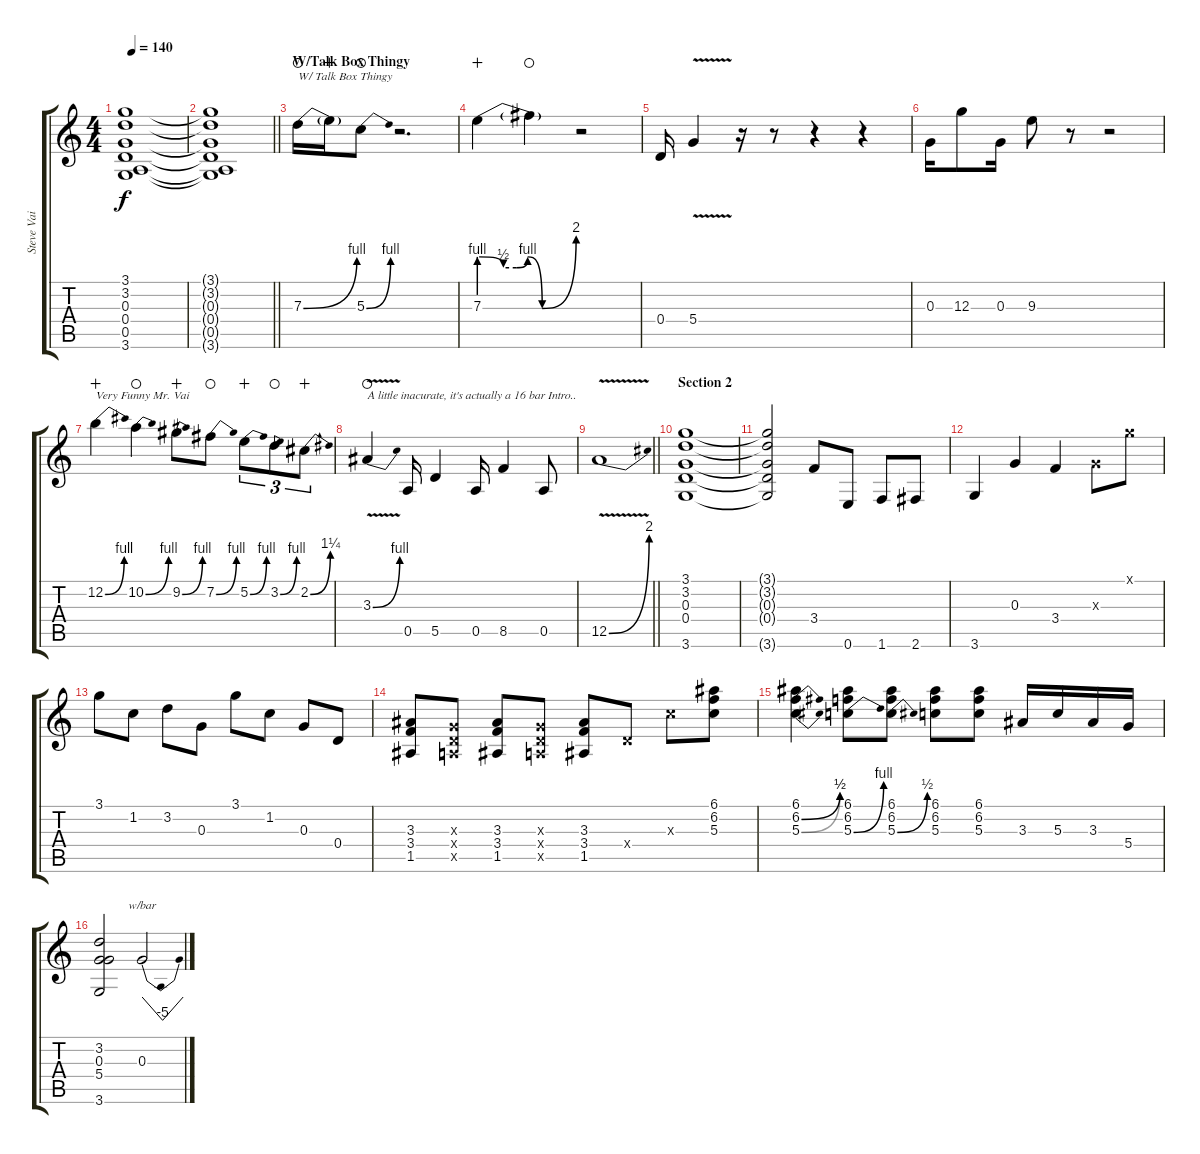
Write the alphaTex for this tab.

\track ("Steve Vai" "Steve Vai") {instrument overdrivenguitar}
\staff {score tabs}
\tuning (E4 B3 G3 D3 A2 E2) {hide}
\ts (4 4)
\tempo 140
\clef g2
\ks c
(3.1 3.2 0.3 0.4 0.5 3.6).1{dy f instrument overdrivenguitar} |
\barLineRight lightlight
(3.1{t} 3.2{t} 0.3{t} 0.4{t} 0.5{t} 3.6{t}).1 |
\section ("" "W/Talk Box Thingy")
7.3{be (bend 0 0 60 4)}.16{txt "W/ Talk Box Thingy" waho} 7.3{t}.16{wahc} 5.3{be (bend 0 0 60 4)}.8{waho} r.2{d} |
7.3{be (custom 0 4 15 2 23 2 30 4 39 0 60 8)}.4{wahc} 7.3{t}.4{waho} r.2 |
0.4.16 5.4{v}.4 r.16 r.8 r.4 r.4 |
0.3.16 12.3.8 0.3.16 9.3.8 r.8 r.2 |
12.2{be (bend 0 0 60 4)}.4{txt "Very Funny Mr. Vai" wahc} 10.2{be (bend 0 0 60 4)}.4{waho} 9.2{be (bend 0 0 60 4)}.8{wahc} 7.2{be (bend 0 0 60 4)}.8{waho} 5.2{be (bend 0 0 60 4)}.8{tu (3 2) wahc} 3.2{be (bend 0 0 60 4)}.8{tu (3 2) waho} 2.2{be (bend 0 0 60 5)}.8{tu (3 2) wahc} |
3.3{be (bend 0 0 60 4) v}.4{txt "A little inacurate, it's actually a 16 bar Intro.." waho} 0.5.16 5.5.4 0.5.16 8.5.4 0.5.8 |
\barLineRight lightlight
12.5{be (bend 0 0 60 8) v}.1 |
\section ("" "Section 2")
(3.1 3.2 0.3 0.4 3.6).1 |
(3.1{t} 3.2{t} 0.3{t} 0.4{t} 3.6{t}).2 3.4.8 0.6.8 1.6.8 2.6.8 |
3.6.4 0.3.4 3.4.4 0.3{x}.8 3.1{x}.8 |
3.1.8 1.2.8 3.2.8 0.3.8 3.1.8 1.2.8 0.3.8 0.4.8 |
(3.3 3.4 1.5).8 (0.3{x} 0.4{x} 0.5{x}).8 (3.3 3.4 1.5).8 (0.3{x} 0.4{x} 0.5{x}).8 (3.3 3.4 1.5).8 0.4{x}.8 5.3{x}.8 (6.1 6.2 5.3).8 |
(6.1 6.2{be (bend 0 0 60 2)} 5.3{be (bend 0 0 60 2)}).4 (6.1 6.2 5.3{be (bend 0 0 60 4)}).8 (6.1 6.2 5.3{be (bend 0 0 60 2)}).8 (6.1 6.2 5.3).8 (6.1 6.2 5.3).8 3.3.16 5.3.16 3.3.16 5.4.16 |
(3.2 0.3 5.4 3.6).2 0.3.2{tbe (dip default 0 0 30 -20 60 0)}
